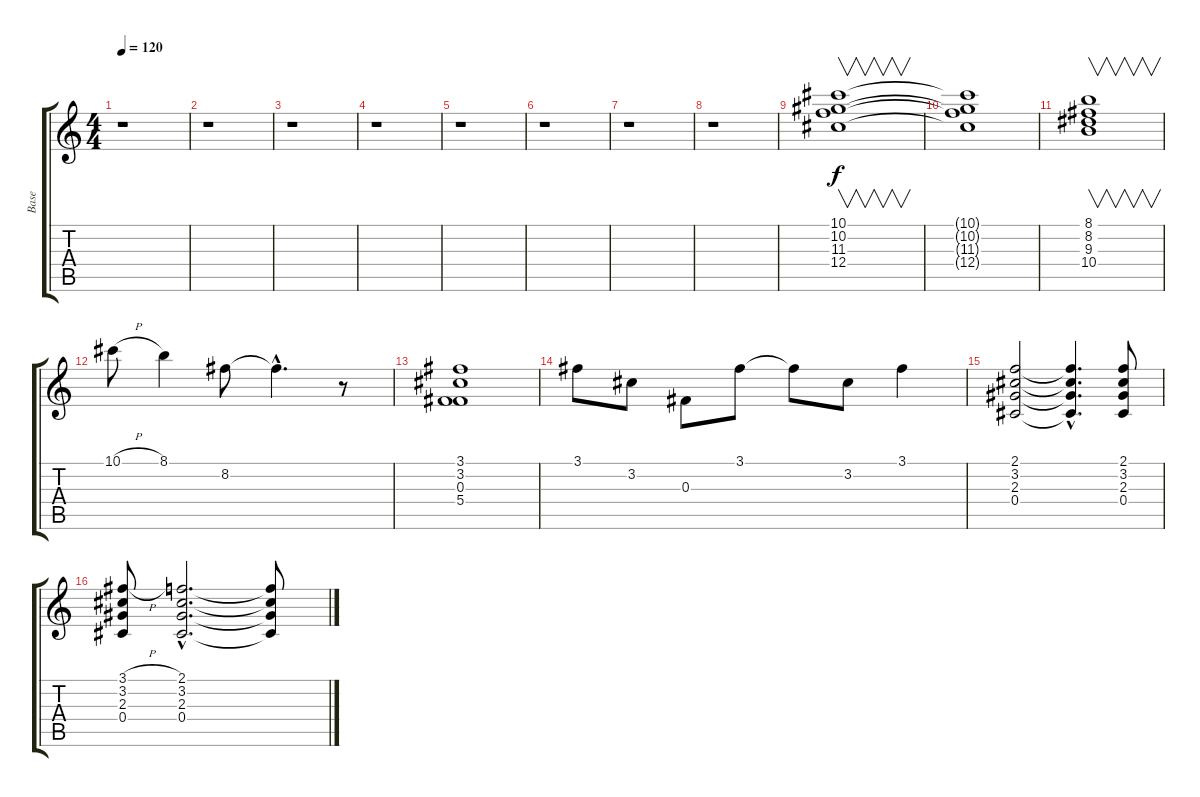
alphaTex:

\track ("Base" "Base") {instrument electricguitarjazz}
\staff {score tabs}
\tuning (Eb4 Bb3 Gb3 Db3 Ab2 Eb2) {hide}
\ts (4 4)
\tempo 120
\clef g2
\ks c
r.1{dy f} |
r.1 |
r.1 |
r.1 |
r.1 |
r.1 |
r.1 |
r.1 |
(10.1 10.2 11.3 12.4).1{v} |
(10.1{t} 10.2{t} 11.3{t} 12.4{t}).1 |
(8.1 8.2 9.3 10.4).1{v} |
10.1{h}.8 8.1.4 8.2.8 8.2{hac t}.4{d} r.8 |
(3.1 3.2 0.3 5.4).1 |
3.1.8 3.2.8 0.3.8 3.1.8 3.1{t}.8 3.2.8 3.1.4 |
(2.1 3.2 2.3 0.4).2 (2.1{hac t} 3.2{hac t} 2.3{hac t} 0.4{hac t}).4{d} (2.1 3.2 2.3 0.4).8 |
(3.1{h} 3.2 2.3 0.4).8 (2.1{hac} 3.2{hac} 2.3{hac} 0.4{hac}).2{d} (2.1{t} 3.2{t} 2.3{t} 0.4{t}).8
